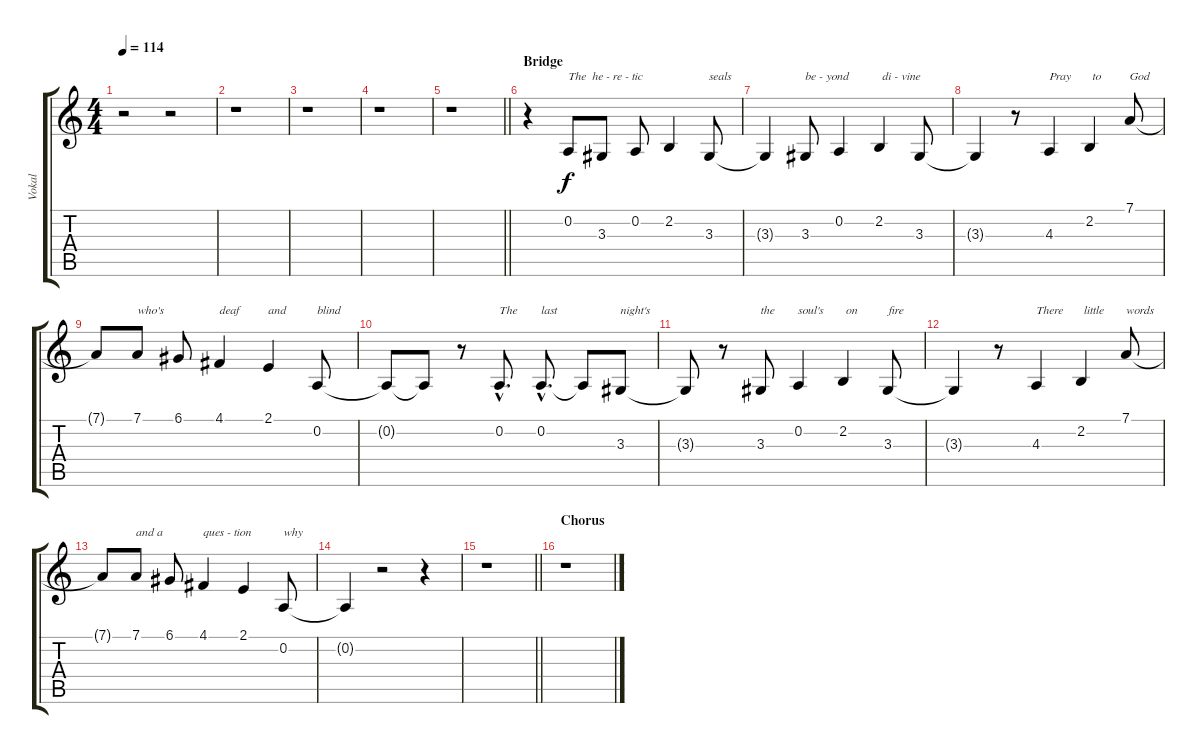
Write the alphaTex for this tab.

\track ("Vokal" "Vokal") {instrument altosax}
\staff {score tabs}
\tuning (D4 A3 F3 C3 G2 D2) {hide}
\ts (4 4)
\tempo 114
\clef g2
\ks c
r.2{dy f} r.2 |
r.1 |
r.1 |
r.1 |
\barLineRight lightlight
r.1 |
\section ("" "Bridge")
r.4 0.2.8{txt "The  he - re - tic"} 3.3.8 0.2.8 2.2.4 3.3.8{txt "seals"} |
3.3{t}.4 3.3.8{txt "be - yond"} 0.2.4 2.2.4{txt " di - vine"} 3.3.8 |
3.3{t}.4 r.8 4.3.4{txt "Pray"} 2.2.4{txt " to"} 7.1.8{txt "God"} |
7.1{t}.8 7.1.8{txt "who's"} 6.1.8 4.1.4{txt "deaf"} 2.1.4{txt "and"} 0.2.8{txt "blind"} |
0.2{t}.8 0.2{t}.8 r.8 0.2{hac}.8{d txt "The"} 0.2{hac}.8{d txt "last"} 0.2{t}.8 3.3.8{txt "night's"} |
3.3{t}.8 r.8 3.3.8{txt "the"} 0.2.4{txt "soul's"} 2.2.4{txt " on"} 3.3.8{txt "fire"} |
3.3{t}.4 r.8 4.3.4{txt "There"} 2.2.4{txt " little"} 7.1.8{txt "words"} |
7.1{t}.8 7.1.8{txt "and a"} 6.1.8 4.1.4{txt "ques - tion"} 2.1.4 0.2.8{txt "why"} |
0.2{t}.4 r.2 r.4 |
\barLineRight lightlight
r.1 |
\section ("" "Chorus")
r.1
